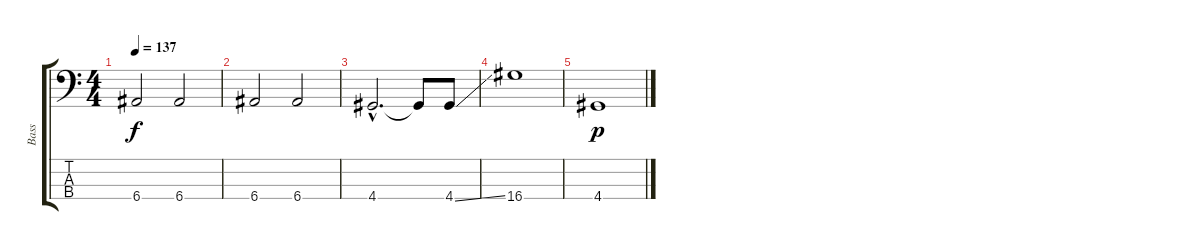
\track ("Bass" "Bass") {instrument electricbasspick}
\staff {score tabs}
\tuning (G2 D2 A1 E1) {hide}
\ts (4 4)
\tempo 137
\clef f4
\ks c
6.4.2{dy f} 6.4.2 |
6.4.2 6.4.2 |
4.4{hac}.2{d} 4.4{t}.8 4.4{ss}.8 |
16.4.1 |
4.4.1{dy p}
